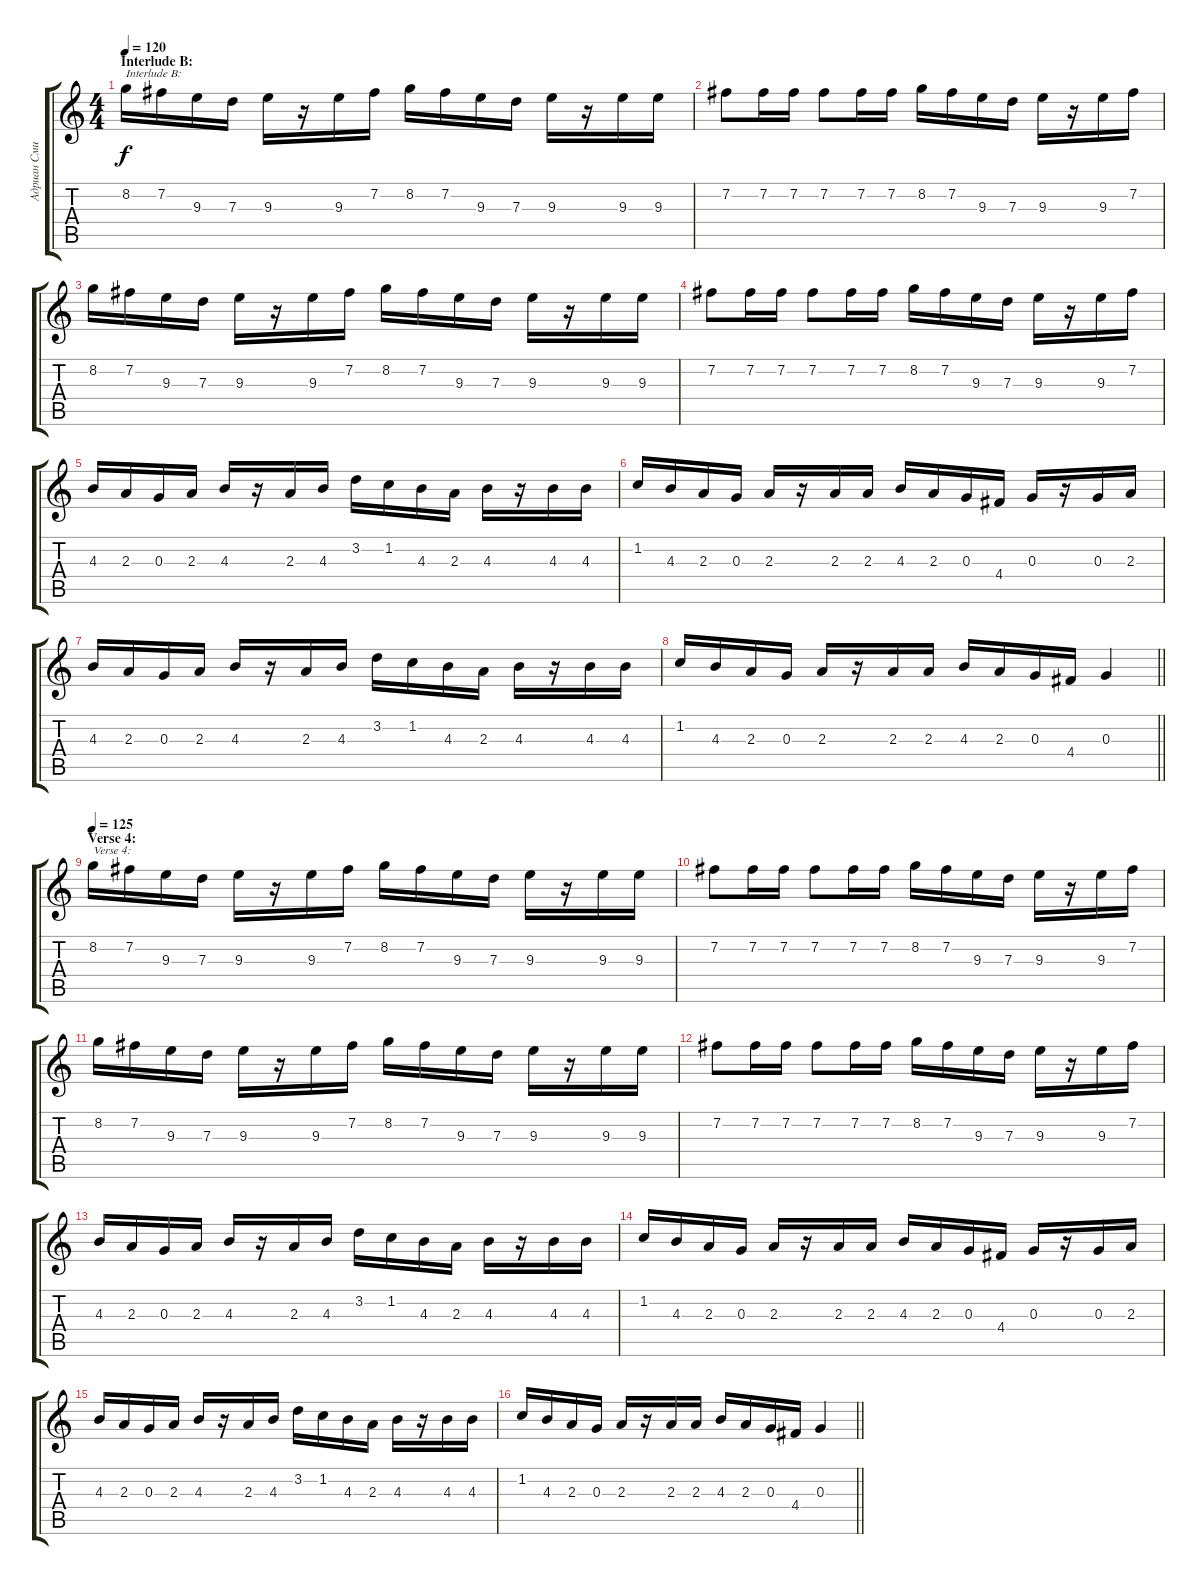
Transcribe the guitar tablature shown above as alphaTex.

\track ("Адриан Смит" "Адриан Сми") {instrument overdrivenguitar}
\staff {score tabs}
\tuning (E4 B3 G3 D3 A2 E2) {hide}
\ts (4 4)
\section ("" "Interlude B:")
\tempo 120
\clef g2
\ks c
8.2.16{txt "Interlude B:" dy f} 7.2.16 9.3.16 7.3.16 9.3.16 r.16 9.3.16 7.2.16 8.2.16 7.2.16 9.3.16 7.3.16 9.3.16 r.16 9.3.16 9.3.16 |
7.2.8 7.2.16 7.2.16 7.2.8 7.2.16 7.2.16 8.2.16 7.2.16 9.3.16 7.3.16 9.3.16 r.16 9.3.16 7.2.16 |
8.2.16 7.2.16 9.3.16 7.3.16 9.3.16 r.16 9.3.16 7.2.16 8.2.16 7.2.16 9.3.16 7.3.16 9.3.16 r.16 9.3.16 9.3.16 |
7.2.8 7.2.16 7.2.16 7.2.8 7.2.16 7.2.16 8.2.16 7.2.16 9.3.16 7.3.16 9.3.16 r.16 9.3.16 7.2.16 |
4.3.16 2.3.16 0.3.16 2.3.16 4.3.16 r.16 2.3.16 4.3.16 3.2.16 1.2.16 4.3.16 2.3.16 4.3.16 r.16 4.3.16 4.3.16 |
1.2.16 4.3.16 2.3.16 0.3.16 2.3.16 r.16 2.3.16 2.3.16 4.3.16 2.3.16 0.3.16 4.4.16 0.3.16 r.16 0.3.16 2.3.16 |
4.3.16 2.3.16 0.3.16 2.3.16 4.3.16 r.16 2.3.16 4.3.16 3.2.16 1.2.16 4.3.16 2.3.16 4.3.16 r.16 4.3.16 4.3.16 |
\barLineRight lightlight
1.2.16 4.3.16 2.3.16 0.3.16 2.3.16 r.16 2.3.16 2.3.16 4.3.16 2.3.16 0.3.16 4.4.16 0.3.4 |
\section ("" "Verse 4:")
\tempo 125
8.2.16{txt "Verse 4:"} 7.2.16 9.3.16 7.3.16 9.3.16 r.16 9.3.16 7.2.16 8.2.16 7.2.16 9.3.16 7.3.16 9.3.16 r.16 9.3.16 9.3.16 |
7.2.8 7.2.16 7.2.16 7.2.8 7.2.16 7.2.16 8.2.16 7.2.16 9.3.16 7.3.16 9.3.16 r.16 9.3.16 7.2.16 |
8.2.16 7.2.16 9.3.16 7.3.16 9.3.16 r.16 9.3.16 7.2.16 8.2.16 7.2.16 9.3.16 7.3.16 9.3.16 r.16 9.3.16 9.3.16 |
7.2.8 7.2.16 7.2.16 7.2.8 7.2.16 7.2.16 8.2.16 7.2.16 9.3.16 7.3.16 9.3.16 r.16 9.3.16 7.2.16 |
4.3.16 2.3.16 0.3.16 2.3.16 4.3.16 r.16 2.3.16 4.3.16 3.2.16 1.2.16 4.3.16 2.3.16 4.3.16 r.16 4.3.16 4.3.16 |
1.2.16 4.3.16 2.3.16 0.3.16 2.3.16 r.16 2.3.16 2.3.16 4.3.16 2.3.16 0.3.16 4.4.16 0.3.16 r.16 0.3.16 2.3.16 |
4.3.16 2.3.16 0.3.16 2.3.16 4.3.16 r.16 2.3.16 4.3.16 3.2.16 1.2.16 4.3.16 2.3.16 4.3.16 r.16 4.3.16 4.3.16 |
\barLineRight lightlight
1.2.16 4.3.16 2.3.16 0.3.16 2.3.16 r.16 2.3.16 2.3.16 4.3.16 2.3.16 0.3.16 4.4.16 0.3.4
